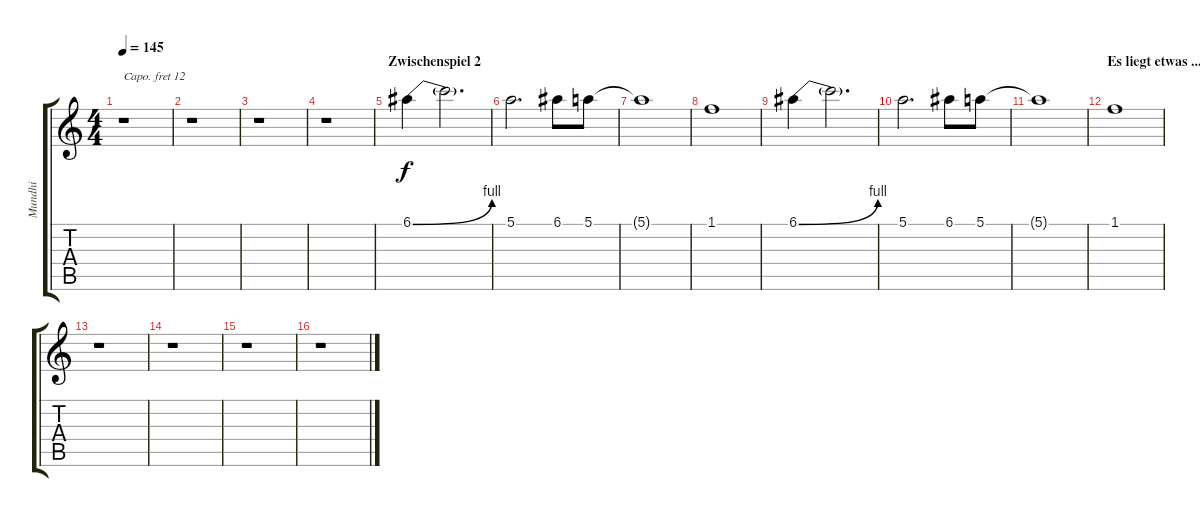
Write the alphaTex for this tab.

\track ("Mundhi" "Mundhi") {instrument harmonica}
\staff {score tabs}
\capo 12
\tuning (E4 B3 G3 D3 A2 E2) {hide}
\ts (4 4)
\tempo 145
\clef g2
\ks c
r.1{dy f} |
r.1 |
r.1 |
r.1 |
\section ("" "Zwischenspiel 2")
6.1{be (bend 0 0 60 4)}.4 6.1{t}.2{d} |
5.1.2{d} 6.1.8 5.1.8 |
5.1{t}.1 |
1.1.1 |
6.1{be (bend 0 0 60 4)}.4 6.1{t}.2{d} |
5.1.2{d} 6.1.8 5.1.8 |
5.1{t}.1 |
\section ("" "Es liegt etwas ...")
1.1.1 |
r.1 |
r.1 |
r.1 |
r.1
